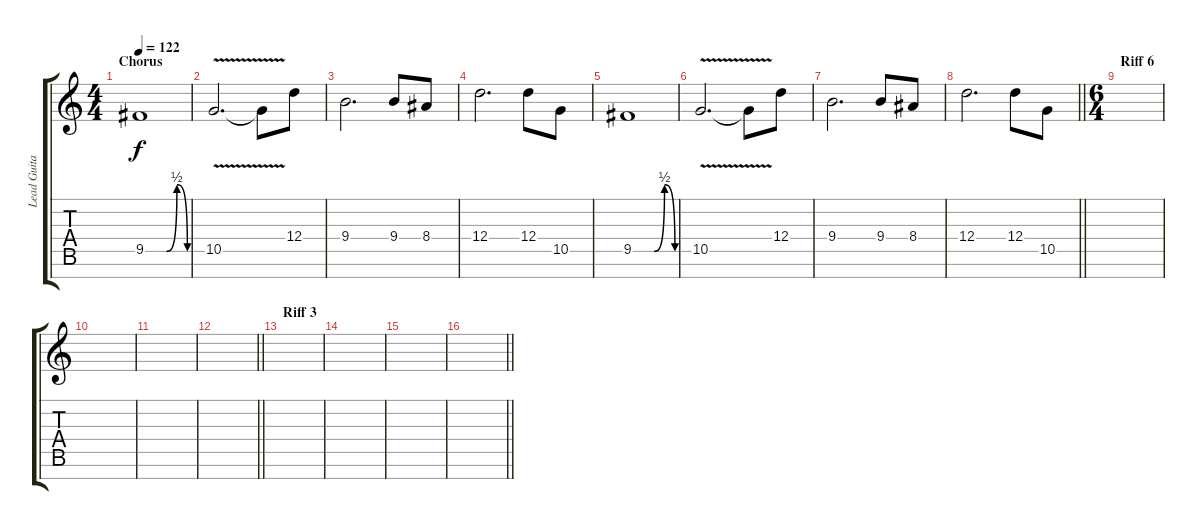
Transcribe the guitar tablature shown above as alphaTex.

\track ("Lead Guitar 2" "Lead Guita") {instrument overdrivenguitar}
\staff {score tabs}
\tuning (E4 B3 G3 D3 A2 E2 B1) {hide}
\ts (4 4)
\section ("" "Chorus")
\tempo 122
\clef g2
\ks c
9.5{be (custom 0 0 30 0 45 2 60 0)}.1{dy f} |
10.5{v}.2{d} 10.5{t}.8 12.4.8 |
9.4.2{d} 9.4.8 8.4.8 |
12.4.2{d} 12.4.8 10.5.8 |
9.5{be (custom 0 0 30 0 45 2 60 0)}.1 |
10.5{v}.2{d} 10.5{t}.8 12.4.8 |
9.4.2{d} 9.4.8 8.4.8 |
\barLineRight lightlight
12.4.2{d} 12.4.8 10.5.8 |
\ts (6 4)
\section ("" "Riff 6")
|
|
|
\barLineRight lightlight
|
\section ("" "Riff 3")
|
|
|
\barLineRight lightlight
